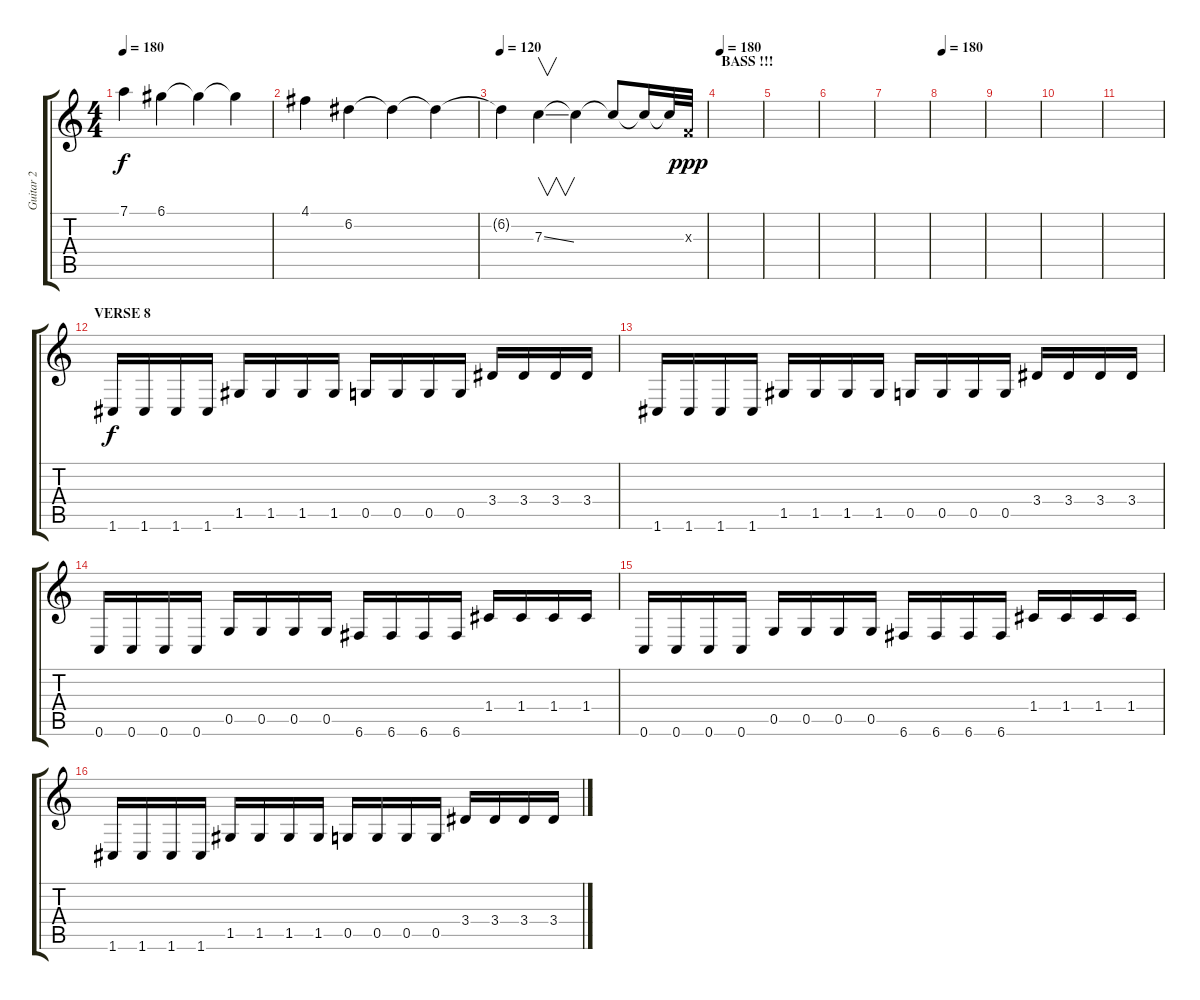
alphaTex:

\track ("Guitar 2" "Guitar 2") {instrument distortionguitar}
\staff {score tabs}
\tuning (D4 A3 F3 C3 G2 C2) {hide}
\ts (4 4)
\tempo 180
\clef g2
\ks c
7.1{t}.4{dy f} 6.1.4 6.1{t}.4 6.1{t}.4 |
4.1.4 6.2.4 6.2{t}.4 6.2{t}.4 |
\tempo 120
6.2{t}.4 7.3{ss}.4{v} 7.3{t}.4 7.3{t}.8 7.3{t}.16 7.3{t}.32 0.3{x}.32{dy ppp} |
\section ("" "BASS !!!")
\tempo 180
|
|
|
|
\tempo 180
|
|
|
|
\section ("" "VERSE 8")
1.6.16{dy f} 1.6.16 1.6.16 1.6.16 1.5.16 1.5.16 1.5.16 1.5.16 0.5.16 0.5.16 0.5.16 0.5.16 3.4.16 3.4.16 3.4.16 3.4.16 |
1.6.16 1.6.16 1.6.16 1.6.16 1.5.16 1.5.16 1.5.16 1.5.16 0.5.16 0.5.16 0.5.16 0.5.16 3.4.16 3.4.16 3.4.16 3.4.16 |
0.6.16 0.6.16 0.6.16 0.6.16 0.5.16 0.5.16 0.5.16 0.5.16 6.6.16 6.6.16 6.6.16 6.6.16 1.4.16 1.4.16 1.4.16 1.4.16 |
0.6.16 0.6.16 0.6.16 0.6.16 0.5.16 0.5.16 0.5.16 0.5.16 6.6.16 6.6.16 6.6.16 6.6.16 1.4.16 1.4.16 1.4.16 1.4.16 |
1.6.16 1.6.16 1.6.16 1.6.16 1.5.16 1.5.16 1.5.16 1.5.16 0.5.16 0.5.16 0.5.16 0.5.16 3.4.16 3.4.16 3.4.16 3.4.16
